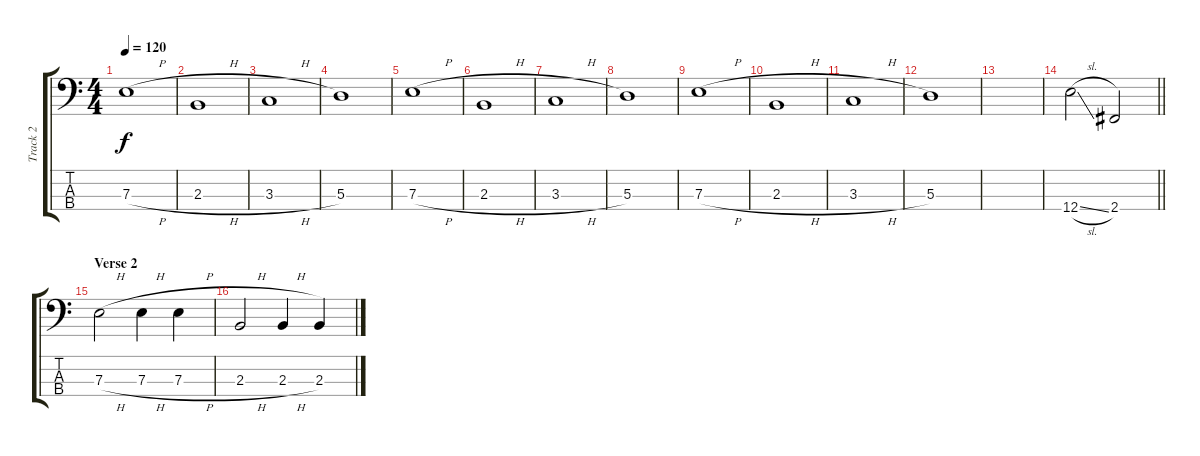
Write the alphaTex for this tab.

\track ("Track 2" "Track 2") {instrument electricbassfinger}
\staff {score tabs}
\tuning (G2 D2 A1 E1) {hide}
\ts (4 4)
\tempo 120
\clef f4
\ks c
7.3{h}.1{dy f} |
2.3{h}.1 |
3.3{h}.1 |
5.3.1 |
7.3{h}.1 |
2.3{h}.1 |
3.3{h}.1 |
5.3.1 |
7.3{h}.1 |
2.3{h}.1 |
3.3{h}.1 |
5.3.1 |
|
\barLineRight lightlight
12.4{sl}.2 2.4.2 |
\section ("" "Verse 2")
7.3{h}.2 7.3{h}.4 7.3{h}.4 |
2.3{h}.2 2.3{h}.4 2.3{h}.4
